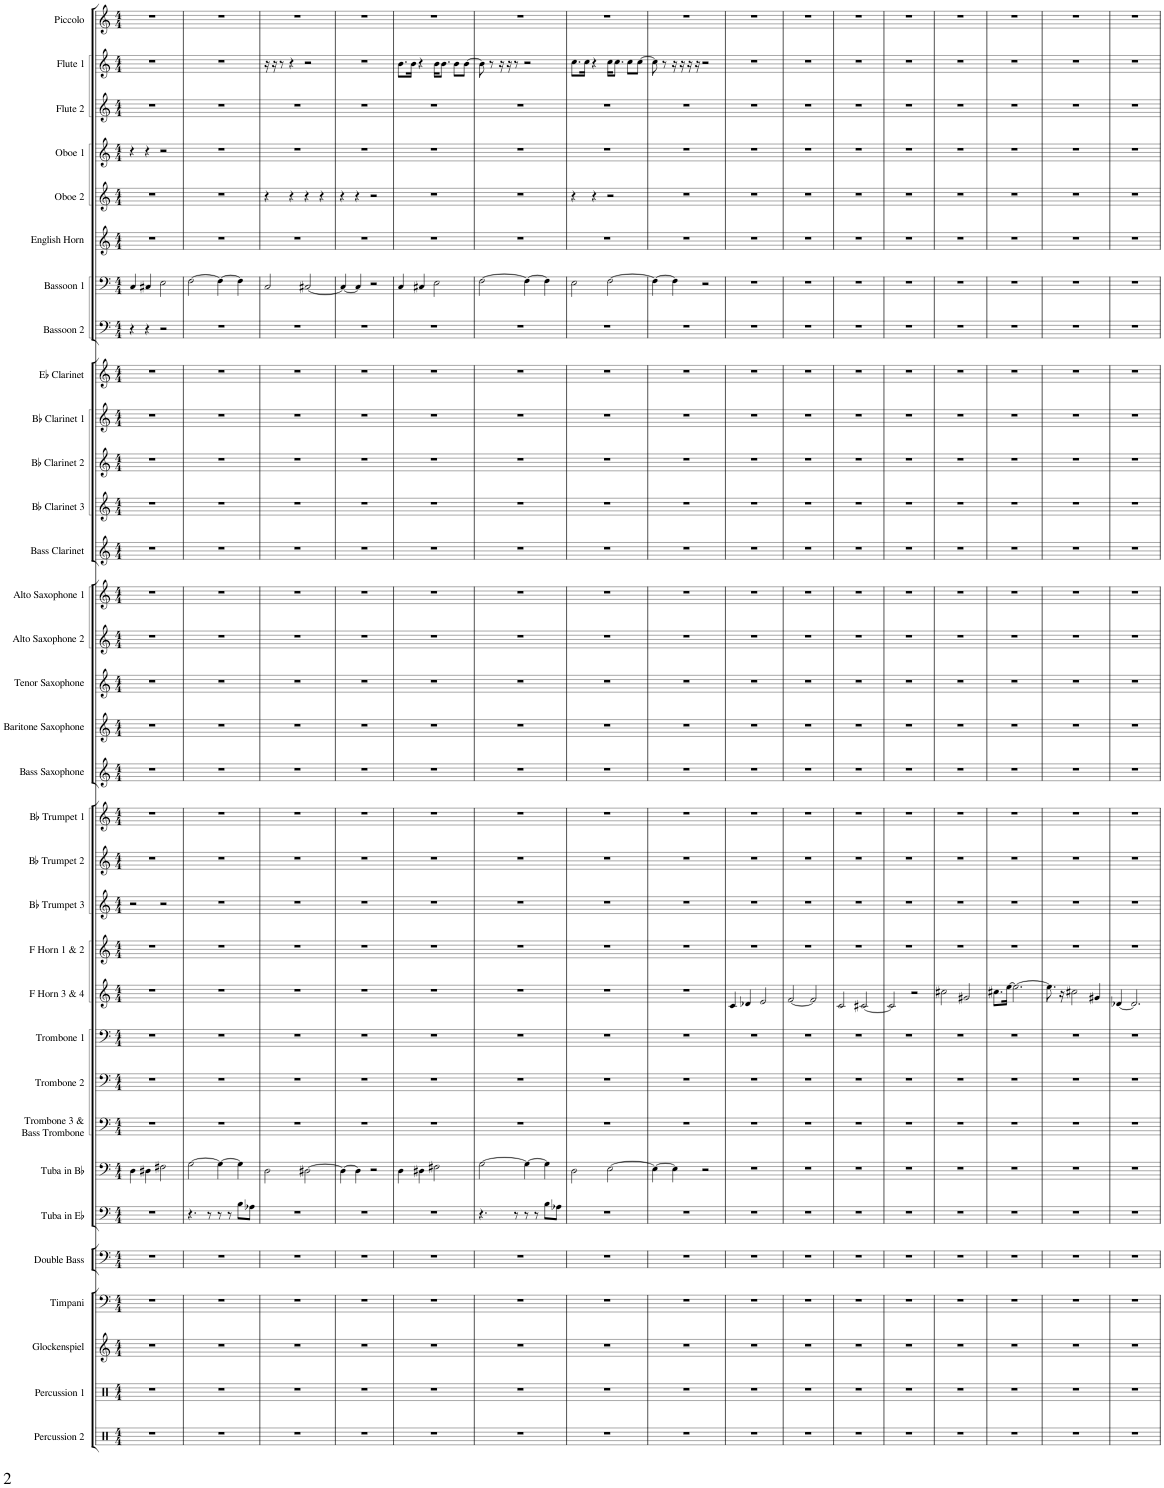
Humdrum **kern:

**kern	**kern	**kern	**kern	**kern	**kern	**kern	**kern	**kern	**kern	**kern	**kern	**kern	**kern	**kern	**kern	**kern	**kern	**kern	**kern	**kern	**kern	**kern	**kern	**kern	**kern	**kern	**kern	**kern	**kern	**kern	**kern	**kern
*part33	*part32	*part31	*part30	*part29	*part28	*part27	*part26	*part25	*part24	*part23	*part22	*part21	*part20	*part19	*part18	*part17	*part16	*part15	*part14	*part13	*part12	*part11	*part10	*part9	*part8	*part7	*part6	*part5	*part4	*part3	*part2	*part1
*staff33	*staff32	*staff31	*staff30	*staff29	*staff28	*staff27	*staff26	*staff25	*staff24	*staff23	*staff22	*staff21	*staff20	*staff19	*staff18	*staff17	*staff16	*staff15	*staff14	*staff13	*staff12	*staff11	*staff10	*staff9	*staff8	*staff7	*staff6	*staff5	*staff4	*staff3	*staff2	*staff1
*I"Percussion 2	*I"Percussion 1	*I"Glockenspiel	*I"Timpani	*I"Double Bass	*I"Tuba in Eb	*I"Tuba in Bb	*I"Trombone 3 &amp; Bass Trombone	*I"Trombone 2	*I"Trombone 1	*I"F Horn 3 &amp; 4	*I"F Horn 1 &amp; 2	*I"Bb Trumpet 3	*I"Bb Trumpet 2	*I"Bb Trumpet 1	*I"Bass Saxophone	*I"Baritone Saxophone	*I"Tenor Saxophone	*I"Alto Saxophone 2	*I"Alto Saxophone 1	*I"Bass Clarinet	*I"Bb Clarinet 3	*I"Bb Clarinet 2	*I"Bb Clarinet 1	*I"Eb Clarinet	*I"Bassoon 2	*I"Bassoon 1	*I"English Horn	*I"Oboe 2	*I"Oboe 1	*I"Flute 2	*I"Flute 1	*I"Piccolo
*I'Perc. 2	*I'Perc. 1	*I'Glk.	*I'Timp.	*I'Db.	*	*	*I'Tbn. 3 B. Tbn.	*I'Tbn. 2	*I'Tbn. 1	*I'F Hn. 3 4	*I'F Hn. 1 2	*I'Bb Tpt. 3	*I'Bb Tpt. 2	*I'Bb Tpt. 1	*I'B. Sax.	*I'Bar. Sax.	*I'T. Sax.	*I'A. Sax. 2	*I'A. Sax. 1	*I'B. Cl.	*I'Bb Cl. 3	*I'Bb Cl. 2	*I'Bb Cl. 1	*I'Eb Cl.	*I'Bsn. 2	*I'Bsn. 1	*I'E. Hn.	*I'Ob. 2	*I'Ob. 1	*I'Fl. 2	*I'Fl. 1	*I'Picc.
*clefX	*clefX	*clefG2	*clefF4	*clefF4	*clefF4	*clefF4	*clefF4	*clefF4	*clefF4	*clefG2	*clefG2	*clefG2	*clefG2	*clefG2	*clefG2	*clefG2	*clefG2	*clefG2	*clefG2	*clefG2	*clefG2	*clefG2	*clefG2	*clefG2	*clefF4	*clefF4	*clefG2	*clefG2	*clefG2	*clefG2	*clefG2	*clefG2
*	*	*Trd-14c-24	*	*Trd7c12	*Trd5c9	*Trd1c2	*	*	*	*Trd4c7	*Trd4c7	*Trd1c2	*Trd1c2	*Trd1c2	*Trd15c26	*Trd12c21	*Trd8c14	*Trd5c9	*Trd5c9	*Trd8c14	*Trd1c2	*Trd1c2	*Trd1c2	*Trd-2c-3	*	*	*Trd4c7	*	*	*	*	*Trd-7c-12
*k[]	*k[]	*k[]	*k[]	*k[]	*k[]	*k[]	*k[]	*k[]	*k[]	*k[]	*k[]	*k[]	*k[]	*k[]	*k[]	*k[]	*k[]	*k[]	*k[]	*k[]	*k[]	*k[]	*k[]	*k[]	*k[]	*k[]	*k[]	*k[]	*k[]	*k[]	*k[]	*k[]
*M4/4	*M4/4	*M4/4	*M4/4	*M4/4	*M4/4	*M4/4	*M4/4	*M4/4	*M4/4	*M4/4	*M4/4	*M4/4	*M4/4	*M4/4	*M4/4	*M4/4	*M4/4	*M4/4	*M4/4	*M4/4	*M4/4	*M4/4	*M4/4	*M4/4	*M4/4	*M4/4	*M4/4	*M4/4	*M4/4	*M4/4	*M4/4	*M4/4
=1	=1	=1	=1	=1	=1	=1	=1	=1	=1	=1	=1	=1	=1	=1	=1	=1	=1	=1	=1	=1	=1	=1	=1	=1	=1	=1	=1	=1	=1	=1	=1	=1
1r	1r	1r	1r	1r	1r	4D\	1r	1r	1r	1r	1r	2r	1r	1r	1r	1r	1r	1r	1r	1r	1r	1r	1r	1r	4r	4C/	1r	1r	4r	1r	1r	1r
.	.	.	.	.	.	4D#X\	.	.	.	.	.	.	.	.	.	.	.	.	.	.	.	.	.	.	4r	4C#X/	.	.	4r	.	.	.
.	.	.	.	.	.	2F#X\	.	.	.	.	.	2r	.	.	.	.	.	.	.	.	.	.	.	.	2r	2E\	.	.	2r	.	.	.
=2	=2	=2	=2	=2	=2	=2	=2	=2	=2	=2	=2	=2	=2	=2	=2	=2	=2	=2	=2	=2	=2	=2	=2	=2	=2	=2	=2	=2	=2	=2	=2	=2
1r	1r	1r	1r	1r	4.r	[2G\	1r	1r	1r	1r	1r	1r	1r	1r	1r	1r	1r	1r	1r	1r	1r	1r	1r	1r	1r	[2F\	1r	1r	1r	1r	1r	1r
.	.	.	.	.	8r	.	.	.	.	.	.	.	.	.	.	.	.	.	.	.	.	.	.	.	.	.	.	.	.	.	.	.
.	.	.	.	.	8r	4G\_	.	.	.	.	.	.	.	.	.	.	.	.	.	.	.	.	.	.	.	4F\_	.	.	.	.	.	.
.	.	.	.	.	8r	.	.	.	.	.	.	.	.	.	.	.	.	.	.	.	.	.	.	.	.	.	.	.	.	.	.	.
.	.	.	.	.	8B\L	4G\]	.	.	.	.	.	.	.	.	.	.	.	.	.	.	.	.	.	.	.	4F\]	.	.	.	.	.	.
.	.	.	.	.	8A-X\J	.	.	.	.	.	.	.	.	.	.	.	.	.	.	.	.	.	.	.	.	.	.	.	.	.	.	.
=3	=3	=3	=3	=3	=3	=3	=3	=3	=3	=3	=3	=3	=3	=3	=3	=3	=3	=3	=3	=3	=3	=3	=3	=3	=3	=3	=3	=3	=3	=3	=3	=3
1r	1r	1r	1r	1r	1r	2D\	1r	1r	1r	1r	1r	1r	1r	1r	1r	1r	1r	1r	1r	1r	1r	1r	1r	1r	1r	2C/	1r	4r	1r	1r	16r	1r
.	.	.	.	.	.	.	.	.	.	.	.	.	.	.	.	.	.	.	.	.	.	.	.	.	.	.	.	.	.	.	16r	.
.	.	.	.	.	.	.	.	.	.	.	.	.	.	.	.	.	.	.	.	.	.	.	.	.	.	.	.	.	.	.	8r	.
.	.	.	.	.	.	.	.	.	.	.	.	.	.	.	.	.	.	.	.	.	.	.	.	.	.	.	.	4r	.	.	4r	.
.	.	.	.	.	.	[2D#X\	.	.	.	.	.	.	.	.	.	.	.	.	.	.	.	.	.	.	.	[2C#X/	.	4r	.	.	2r	.
.	.	.	.	.	.	.	.	.	.	.	.	.	.	.	.	.	.	.	.	.	.	.	.	.	.	.	.	4r	.	.	.	.
=4	=4	=4	=4	=4	=4	=4	=4	=4	=4	=4	=4	=4	=4	=4	=4	=4	=4	=4	=4	=4	=4	=4	=4	=4	=4	=4	=4	=4	=4	=4	=4	=4
1r	1r	1r	1r	1r	1r	4D#\_	1r	1r	1r	1r	1r	1r	1r	1r	1r	1r	1r	1r	1r	1r	1r	1r	1r	1r	1r	4C#/_	1r	4r	1r	1r	1r	1r
.	.	.	.	.	.	4D#\]	.	.	.	.	.	.	.	.	.	.	.	.	.	.	.	.	.	.	.	4C#/]	.	4r	.	.	.	.
.	.	.	.	.	.	2r	.	.	.	.	.	.	.	.	.	.	.	.	.	.	.	.	.	.	.	2r	.	2r	.	.	.	.
=5	=5	=5	=5	=5	=5	=5	=5	=5	=5	=5	=5	=5	=5	=5	=5	=5	=5	=5	=5	=5	=5	=5	=5	=5	=5	=5	=5	=5	=5	=5	=5	=5
1r	1r	1r	1r	1r	1r	4D\	1r	1r	1r	1r	1r	1r	1r	1r	1r	1r	1r	1r	1r	1r	1r	1r	1r	1r	1r	4C/	1r	1r	1r	1r	8.b\L	1r
.	.	.	.	.	.	.	.	.	.	.	.	.	.	.	.	.	.	.	.	.	.	.	.	.	.	.	.	.	.	.	16b\Jk	.
.	.	.	.	.	.	4D#X\	.	.	.	.	.	.	.	.	.	.	.	.	.	.	.	.	.	.	.	4C#X/	.	.	.	.	4r	.
.	.	.	.	.	.	2F#X\	.	.	.	.	.	.	.	.	.	.	.	.	.	.	.	.	.	.	.	2E\	.	.	.	.	16b\KL	.
.	.	.	.	.	.	.	.	.	.	.	.	.	.	.	.	.	.	.	.	.	.	.	.	.	.	.	.	.	.	.	8.b\J	.
.	.	.	.	.	.	.	.	.	.	.	.	.	.	.	.	.	.	.	.	.	.	.	.	.	.	.	.	.	.	.	8b\L	.
.	.	.	.	.	.	.	.	.	.	.	.	.	.	.	.	.	.	.	.	.	.	.	.	.	.	.	.	.	.	.	[8b\J	.
=6	=6	=6	=6	=6	=6	=6	=6	=6	=6	=6	=6	=6	=6	=6	=6	=6	=6	=6	=6	=6	=6	=6	=6	=6	=6	=6	=6	=6	=6	=6	=6	=6
1r	1r	1r	1r	1r	4.r	[2G\	1r	1r	1r	1r	1r	1r	1r	1r	1r	1r	1r	1r	1r	1r	1r	1r	1r	1r	1r	[2F\	1r	1r	1r	1r	8b\]	1r
.	.	.	.	.	.	.	.	.	.	.	.	.	.	.	.	.	.	.	.	.	.	.	.	.	.	.	.	.	.	.	8r	.
.	.	.	.	.	.	.	.	.	.	.	.	.	.	.	.	.	.	.	.	.	.	.	.	.	.	.	.	.	.	.	16r	.
.	.	.	.	.	.	.	.	.	.	.	.	.	.	.	.	.	.	.	.	.	.	.	.	.	.	.	.	.	.	.	16r	.
.	.	.	.	.	8r	.	.	.	.	.	.	.	.	.	.	.	.	.	.	.	.	.	.	.	.	.	.	.	.	.	8r	.
.	.	.	.	.	8r	4G\_	.	.	.	.	.	.	.	.	.	.	.	.	.	.	.	.	.	.	.	4F\_	.	.	.	.	2r	.
.	.	.	.	.	8r	.	.	.	.	.	.	.	.	.	.	.	.	.	.	.	.	.	.	.	.	.	.	.	.	.	.	.
.	.	.	.	.	8B\L	4G\]	.	.	.	.	.	.	.	.	.	.	.	.	.	.	.	.	.	.	.	4F\]	.	.	.	.	.	.
.	.	.	.	.	8A-X\J	.	.	.	.	.	.	.	.	.	.	.	.	.	.	.	.	.	.	.	.	.	.	.	.	.	.	.
=7	=7	=7	=7	=7	=7	=7	=7	=7	=7	=7	=7	=7	=7	=7	=7	=7	=7	=7	=7	=7	=7	=7	=7	=7	=7	=7	=7	=7	=7	=7	=7	=7
1r	1r	1r	1r	1r	1r	2D\	1r	1r	1r	1r	1r	1r	1r	1r	1r	1r	1r	1r	1r	1r	1r	1r	1r	1r	1r	2E\	1r	4r	1r	1r	8.cc\L	1r
.	.	.	.	.	.	.	.	.	.	.	.	.	.	.	.	.	.	.	.	.	.	.	.	.	.	.	.	.	.	.	16cc\Jk	.
.	.	.	.	.	.	.	.	.	.	.	.	.	.	.	.	.	.	.	.	.	.	.	.	.	.	.	.	4r	.	.	4r	.
.	.	.	.	.	.	[2E\	.	.	.	.	.	.	.	.	.	.	.	.	.	.	.	.	.	.	.	[2F\	.	2r	.	.	16cc\KL	.
.	.	.	.	.	.	.	.	.	.	.	.	.	.	.	.	.	.	.	.	.	.	.	.	.	.	.	.	.	.	.	8.cc\J	.
.	.	.	.	.	.	.	.	.	.	.	.	.	.	.	.	.	.	.	.	.	.	.	.	.	.	.	.	.	.	.	8cc\L	.
.	.	.	.	.	.	.	.	.	.	.	.	.	.	.	.	.	.	.	.	.	.	.	.	.	.	.	.	.	.	.	[8cc\J	.
=8	=8	=8	=8	=8	=8	=8	=8	=8	=8	=8	=8	=8	=8	=8	=8	=8	=8	=8	=8	=8	=8	=8	=8	=8	=8	=8	=8	=8	=8	=8	=8	=8
1r	1r	1r	1r	1r	1r	4E\_	1r	1r	1r	1r	1r	1r	1r	1r	1r	1r	1r	1r	1r	1r	1r	1r	1r	1r	1r	4F\_	1r	1r	1r	1r	8cc\]	1r
.	.	.	.	.	.	.	.	.	.	.	.	.	.	.	.	.	.	.	.	.	.	.	.	.	.	.	.	.	.	.	8r	.
.	.	.	.	.	.	4E\]	.	.	.	.	.	.	.	.	.	.	.	.	.	.	.	.	.	.	.	4F\]	.	.	.	.	16r	.
.	.	.	.	.	.	.	.	.	.	.	.	.	.	.	.	.	.	.	.	.	.	.	.	.	.	.	.	.	.	.	16r	.
.	.	.	.	.	.	.	.	.	.	.	.	.	.	.	.	.	.	.	.	.	.	.	.	.	.	.	.	.	.	.	16r	.
.	.	.	.	.	.	.	.	.	.	.	.	.	.	.	.	.	.	.	.	.	.	.	.	.	.	.	.	.	.	.	16r	.
.	.	.	.	.	.	2r	.	.	.	.	.	.	.	.	.	.	.	.	.	.	.	.	.	.	.	2r	.	.	.	.	2r	.
=9	=9	=9	=9	=9	=9	=9	=9	=9	=9	=9	=9	=9	=9	=9	=9	=9	=9	=9	=9	=9	=9	=9	=9	=9	=9	=9	=9	=9	=9	=9	=9	=9
1r	1r	1r	1r	1r	1r	1r	1r	1r	1r	4c/	1r	1r	1r	1r	1r	1r	1r	1r	1r	1r	1r	1r	1r	1r	1r	1r	1r	1r	1r	1r	1r	1r
.	.	.	.	.	.	.	.	.	.	4d-X/	.	.	.	.	.	.	.	.	.	.	.	.	.	.	.	.	.	.	.	.	.	.
.	.	.	.	.	.	.	.	.	.	2e/	.	.	.	.	.	.	.	.	.	.	.	.	.	.	.	.	.	.	.	.	.	.
=10	=10	=10	=10	=10	=10	=10	=10	=10	=10	=10	=10	=10	=10	=10	=10	=10	=10	=10	=10	=10	=10	=10	=10	=10	=10	=10	=10	=10	=10	=10	=10	=10
1r	1r	1r	1r	1r	1r	1r	1r	1r	1r	[2f/	1r	1r	1r	1r	1r	1r	1r	1r	1r	1r	1r	1r	1r	1r	1r	1r	1r	1r	1r	1r	1r	1r
.	.	.	.	.	.	.	.	.	.	2f/]	.	.	.	.	.	.	.	.	.	.	.	.	.	.	.	.	.	.	.	.	.	.
=11	=11	=11	=11	=11	=11	=11	=11	=11	=11	=11	=11	=11	=11	=11	=11	=11	=11	=11	=11	=11	=11	=11	=11	=11	=11	=11	=11	=11	=11	=11	=11	=11
1r	1r	1r	1r	1r	1r	1r	1r	1r	1r	2c/	1r	1r	1r	1r	1r	1r	1r	1r	1r	1r	1r	1r	1r	1r	1r	1r	1r	1r	1r	1r	1r	1r
.	.	.	.	.	.	.	.	.	.	[2c#X/	.	.	.	.	.	.	.	.	.	.	.	.	.	.	.	.	.	.	.	.	.	.
=12	=12	=12	=12	=12	=12	=12	=12	=12	=12	=12	=12	=12	=12	=12	=12	=12	=12	=12	=12	=12	=12	=12	=12	=12	=12	=12	=12	=12	=12	=12	=12	=12
1r	1r	1r	1r	1r	1r	1r	1r	1r	1r	2c#/]	1r	1r	1r	1r	1r	1r	1r	1r	1r	1r	1r	1r	1r	1r	1r	1r	1r	1r	1r	1r	1r	1r
.	.	.	.	.	.	.	.	.	.	2r	.	.	.	.	.	.	.	.	.	.	.	.	.	.	.	.	.	.	.	.	.	.
=13	=13	=13	=13	=13	=13	=13	=13	=13	=13	=13	=13	=13	=13	=13	=13	=13	=13	=13	=13	=13	=13	=13	=13	=13	=13	=13	=13	=13	=13	=13	=13	=13
1r	1r	1r	1r	1r	1r	1r	1r	1r	1r	2cc#X\	1r	1r	1r	1r	1r	1r	1r	1r	1r	1r	1r	1r	1r	1r	1r	1r	1r	1r	1r	1r	1r	1r
.	.	.	.	.	.	.	.	.	.	2g#X/	.	.	.	.	.	.	.	.	.	.	.	.	.	.	.	.	.	.	.	.	.	.
=14	=14	=14	=14	=14	=14	=14	=14	=14	=14	=14	=14	=14	=14	=14	=14	=14	=14	=14	=14	=14	=14	=14	=14	=14	=14	=14	=14	=14	=14	=14	=14	=14
1r	1r	1r	1r	1r	1r	1r	1r	1r	1r	8.cc#X\L	1r	1r	1r	1r	1r	1r	1r	1r	1r	1r	1r	1r	1r	1r	1r	1r	1r	1r	1r	1r	1r	1r
.	.	.	.	.	.	.	.	.	.	[16ee\Jk	.	.	.	.	.	.	.	.	.	.	.	.	.	.	.	.	.	.	.	.	.	.
.	.	.	.	.	.	.	.	.	.	2.ee\_	.	.	.	.	.	.	.	.	.	.	.	.	.	.	.	.	.	.	.	.	.	.
=15	=15	=15	=15	=15	=15	=15	=15	=15	=15	=15	=15	=15	=15	=15	=15	=15	=15	=15	=15	=15	=15	=15	=15	=15	=15	=15	=15	=15	=15	=15	=15	=15
1r	1r	1r	1r	1r	1r	1r	1r	1r	1r	8.ee\]	1r	1r	1r	1r	1r	1r	1r	1r	1r	1r	1r	1r	1r	1r	1r	1r	1r	1r	1r	1r	1r	1r
.	.	.	.	.	.	.	.	.	.	16r	.	.	.	.	.	.	.	.	.	.	.	.	.	.	.	.	.	.	.	.	.	.
.	.	.	.	.	.	.	.	.	.	2cc#X\	.	.	.	.	.	.	.	.	.	.	.	.	.	.	.	.	.	.	.	.	.	.
.	.	.	.	.	.	.	.	.	.	4g#X/	.	.	.	.	.	.	.	.	.	.	.	.	.	.	.	.	.	.	.	.	.	.
=16	=16	=16	=16	=16	=16	=16	=16	=16	=16	=16	=16	=16	=16	=16	=16	=16	=16	=16	=16	=16	=16	=16	=16	=16	=16	=16	=16	=16	=16	=16	=16	=16
1r	1r	1r	1r	1r	1r	1r	1r	1r	1r	[4d-X/	1r	1r	1r	1r	1r	1r	1r	1r	1r	1r	1r	1r	1r	1r	1r	1r	1r	1r	1r	1r	1r	1r
.	.	.	.	.	.	.	.	.	.	2.d-/]	.	.	.	.	.	.	.	.	.	.	.	.	.	.	.	.	.	.	.	.	.	.
=	=	=	=	=	=	=	=	=	=	=	=	=	=	=	=	=	=	=	=	=	=	=	=	=	=	=	=	=	=	=	=	=
*-	*-	*-	*-	*-	*-	*-	*-	*-	*-	*-	*-	*-	*-	*-	*-	*-	*-	*-	*-	*-	*-	*-	*-	*-	*-	*-	*-	*-	*-	*-	*-	*-
